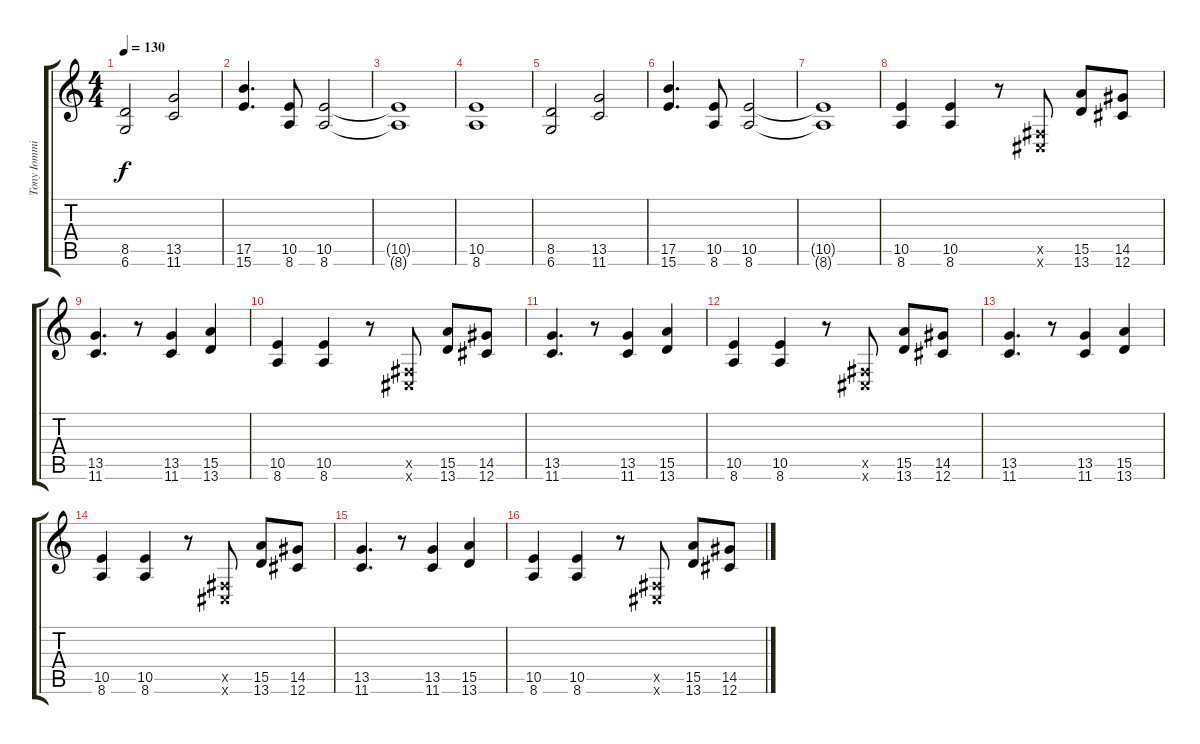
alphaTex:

\track ("Tony Iommi" "Tony Iommi") {instrument distortionguitar}
\staff {score tabs}
\tuning (Db4 Ab3 E3 B2 Gb2 Db2) {hide}
\ts (4 4)
\tempo 130
\clef g2
\ks c
(8.5 6.6).2{dy f} (13.5 11.6).2 |
(17.5 15.6).4{d} (10.5 8.6).8 (10.5 8.6).2 |
(10.5{t} 8.6{t}).1 |
(10.5 8.6).1 |
(8.5 6.6).2 (13.5 11.6).2 |
(17.5 15.6).4{d} (10.5 8.6).8 (10.5 8.6).2 |
(10.5{t} 8.6{t}).1 |
(10.5 8.6).4 (10.5 8.6).4 r.8 (0.5{x} 0.6{x}).8 (15.5 13.6).8 (14.5 12.6).8 |
(13.5 11.6).4{d} r.8 (13.5 11.6).4 (15.5 13.6).4 |
(10.5 8.6).4 (10.5 8.6).4 r.8 (0.5{x} 0.6{x}).8 (15.5 13.6).8 (14.5 12.6).8 |
(13.5 11.6).4{d} r.8 (13.5 11.6).4 (15.5 13.6).4 |
(10.5 8.6).4 (10.5 8.6).4 r.8 (0.5{x} 0.6{x}).8 (15.5 13.6).8 (14.5 12.6).8 |
(13.5 11.6).4{d} r.8 (13.5 11.6).4 (15.5 13.6).4 |
(10.5 8.6).4 (10.5 8.6).4 r.8 (0.5{x} 0.6{x}).8 (15.5 13.6).8 (14.5 12.6).8 |
(13.5 11.6).4{d} r.8 (13.5 11.6).4 (15.5 13.6).4 |
(10.5 8.6).4 (10.5 8.6).4 r.8 (0.5{x} 0.6{x}).8 (15.5 13.6).8 (14.5 12.6).8
